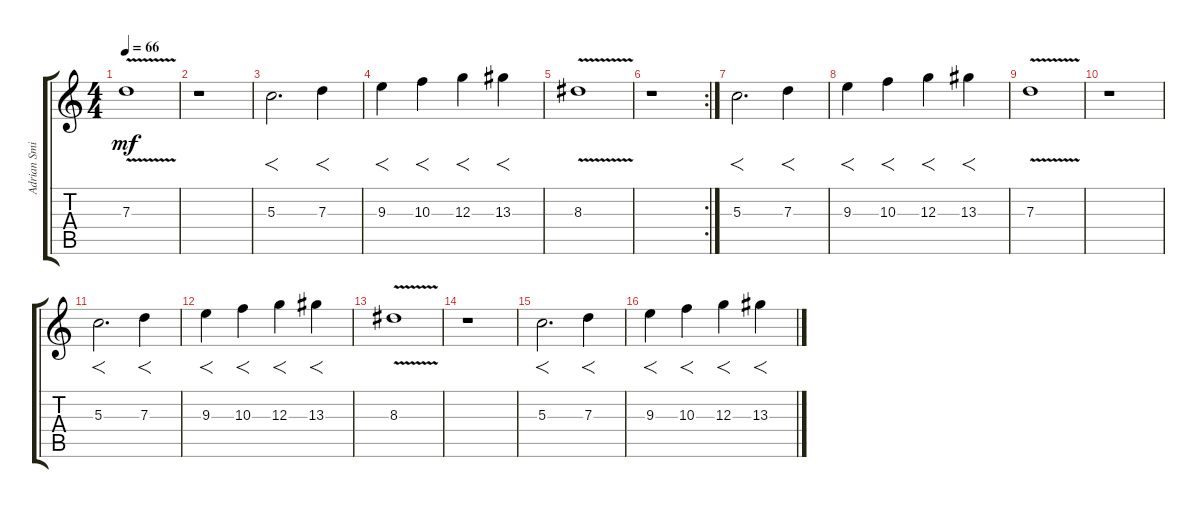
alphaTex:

\track ("Adrian Smith" "Adrian Smi") {instrument overdrivenguitar}
\staff {score tabs}
\tuning (E4 B3 G3 D3 A2 E2) {hide}
\ts (4 4)
\tempo 66
\clef g2
\ks c
7.3{v}.1{dy mf} |
r.1 |
5.3.2{f d} 7.3.4{f} |
9.3.4{f} 10.3.4{f} 12.3.4{f} 13.3.4{f} |
8.3{v}.1 |
\rc 2
r.1 |
5.3.2{f d} 7.3.4{f} |
9.3.4{f} 10.3.4{f} 12.3.4{f} 13.3.4{f} |
7.3{v}.1 |
r.1 |
5.3.2{f d} 7.3.4{f} |
9.3.4{f} 10.3.4{f} 12.3.4{f} 13.3.4{f} |
8.3{v}.1 |
r.1 |
5.3.2{f d} 7.3.4{f} |
9.3.4{f} 10.3.4{f} 12.3.4{f} 13.3.4{f}
